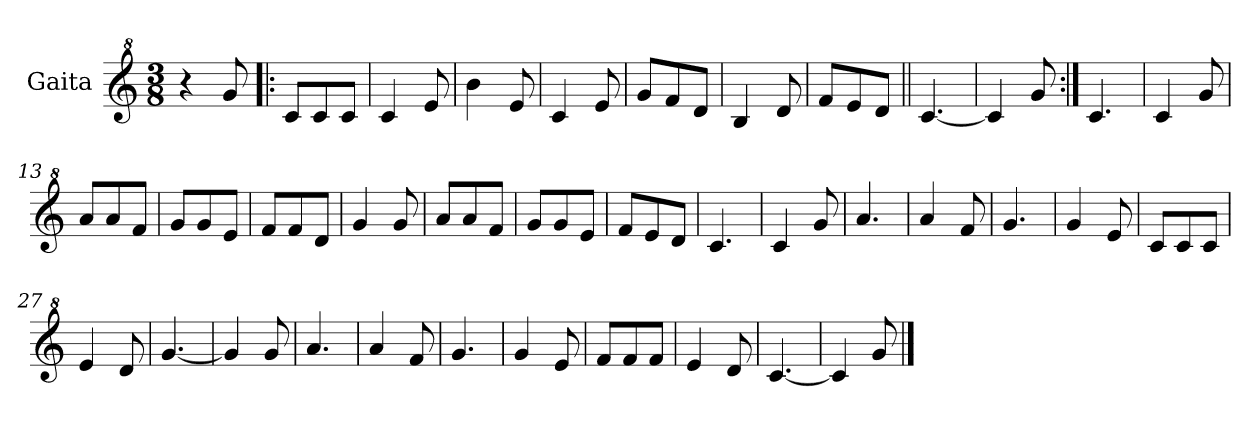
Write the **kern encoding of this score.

**kern
*part1
*staff1
*I"Gaita
*clefG^2
*k[]
*M3/8
*MM120
=1
4r
8gg/
=2!|:
8cc/L
8cc/
8cc/J
=3
4cc/
8ee/
=4
4bb\
8ee/
=5
4cc/
8ee/
=6
8gg/L
8ff/
8dd/J
=7
4b/
8dd/
=8
8ff/L
8ee/
8dd/J
=9||
[4.cc/
=10
4cc/]
8gg/
=11:|!
4.cc/
!!LO:LB:g=z
=12
4cc/
8gg/
=13
8aa/L
8aa/
8ff/J
=14
8gg/L
8gg/
8ee/J
=15
8ff/L
8ff/
8dd/J
=16
4gg/
8gg/
=17
8aa/L
8aa/
8ff/J
=18
8gg/L
8gg/
8ee/J
=19
8ff/L
8ee/
8dd/J
=20
4.cc/
=21
4cc/
8gg/
=22
4.aa/
=23
4aa/
8ff/
!!LO:LB:g=z
=24
4.gg/
=25
4gg/
8ee/
=26
8cc/L
8cc/
8cc/J
=27
4ee/
8dd/
=28
[4.gg/
=29
4gg/]
8gg/
=30
4.aa/
=31
4aa/
8ff/
=32
4.gg/
=33
4gg/
8ee/
=34
8ff/L
8ff/
8ff/J
=35
4ee/
8dd/
=36
[4.cc/
!!LO:LB:g=z
=37
4cc/]
8gg/
==
*-
